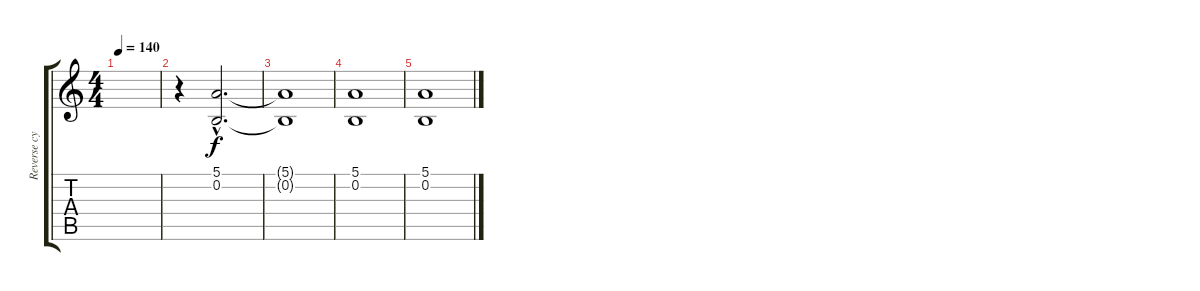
\track ("Reverse cymbales" "Reverse cy") {instrument reversecymbal}
\staff {score tabs}
\tuning (E4 B3 G3 D3 A2 E2) {hide}
\ts (4 4)
\tempo 140
\clef g2
\ks c
|
r.4 (5.1{hac} 0.2{hac}).2{d} |
(5.1{t} 0.2{t}).1 |
(5.1 0.2).1 |
(5.1 0.2).1
